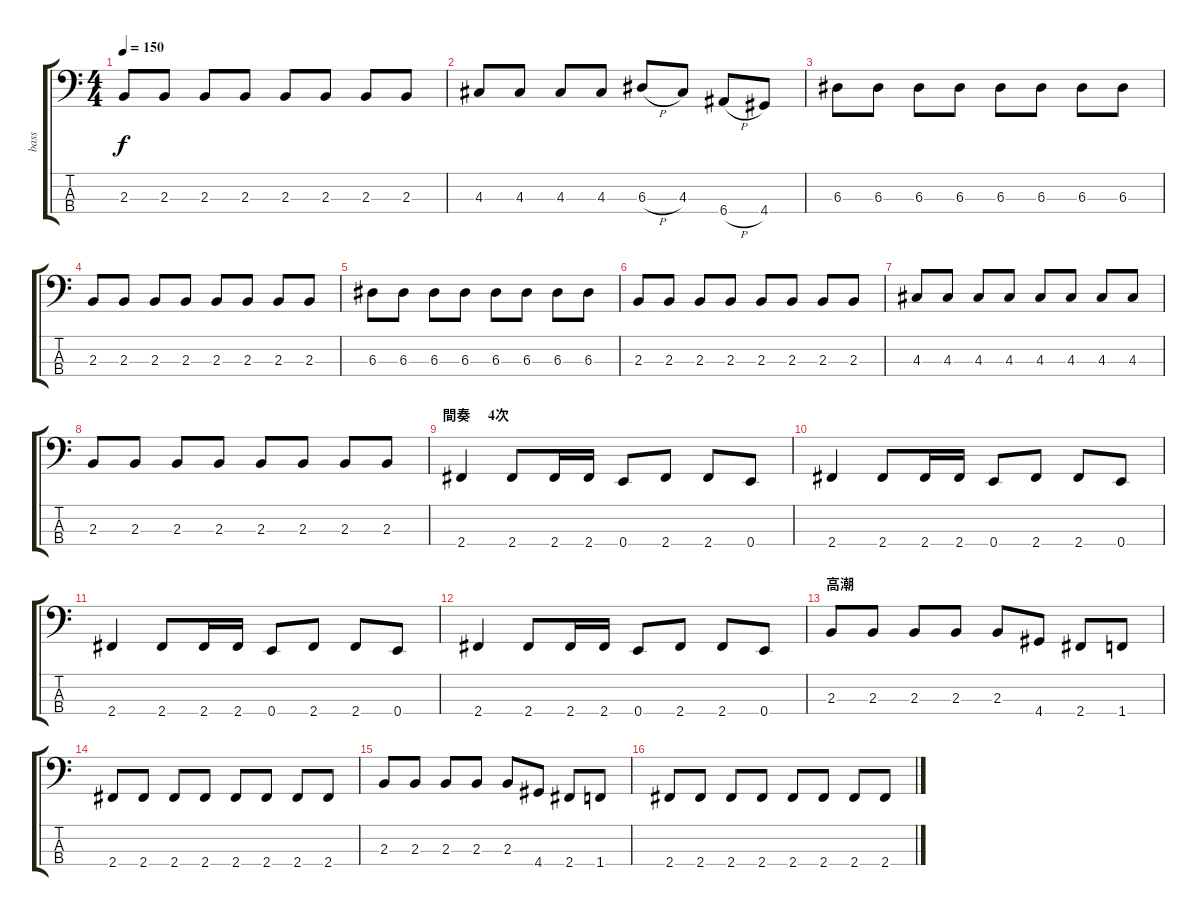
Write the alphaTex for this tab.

\track ("bass" "bass") {instrument electricbasspick}
\staff {score tabs}
\tuning (G2 D2 A1 E1) {hide}
\ts (4 4)
\tempo 150
\clef f4
\ks c
2.3.8{dy f} 2.3.8 2.3.8 2.3.8 2.3.8 2.3.8 2.3.8 2.3.8 |
4.3.8 4.3.8 4.3.8 4.3.8 6.3{h}.8 4.3.8 6.4{h}.8 4.4.8 |
6.3.8 6.3.8 6.3.8 6.3.8 6.3.8 6.3.8 6.3.8 6.3.8 |
2.3.8 2.3.8 2.3.8 2.3.8 2.3.8 2.3.8 2.3.8 2.3.8 |
6.3.8 6.3.8 6.3.8 6.3.8 6.3.8 6.3.8 6.3.8 6.3.8 |
2.3.8 2.3.8 2.3.8 2.3.8 2.3.8 2.3.8 2.3.8 2.3.8 |
4.3.8 4.3.8 4.3.8 4.3.8 4.3.8 4.3.8 4.3.8 4.3.8 |
2.3.8 2.3.8 2.3.8 2.3.8 2.3.8 2.3.8 2.3.8 2.3.8 |
\section ("" "間奏     4次")
2.4.4 2.4.8 2.4.16 2.4.16 0.4.8 2.4.8 2.4.8 0.4.8 |
2.4.4 2.4.8 2.4.16 2.4.16 0.4.8 2.4.8 2.4.8 0.4.8 |
2.4.4 2.4.8 2.4.16 2.4.16 0.4.8 2.4.8 2.4.8 0.4.8 |
2.4.4 2.4.8 2.4.16 2.4.16 0.4.8 2.4.8 2.4.8 0.4.8 |
\section ("" "高潮")
2.3.8 2.3.8 2.3.8 2.3.8 2.3.8 4.4.8 2.4.8 1.4.8 |
2.4.8 2.4.8 2.4.8 2.4.8 2.4.8 2.4.8 2.4.8 2.4.8 |
2.3.8 2.3.8 2.3.8 2.3.8 2.3.8 4.4.8 2.4.8 1.4.8 |
2.4.8 2.4.8 2.4.8 2.4.8 2.4.8 2.4.8 2.4.8 2.4.8
